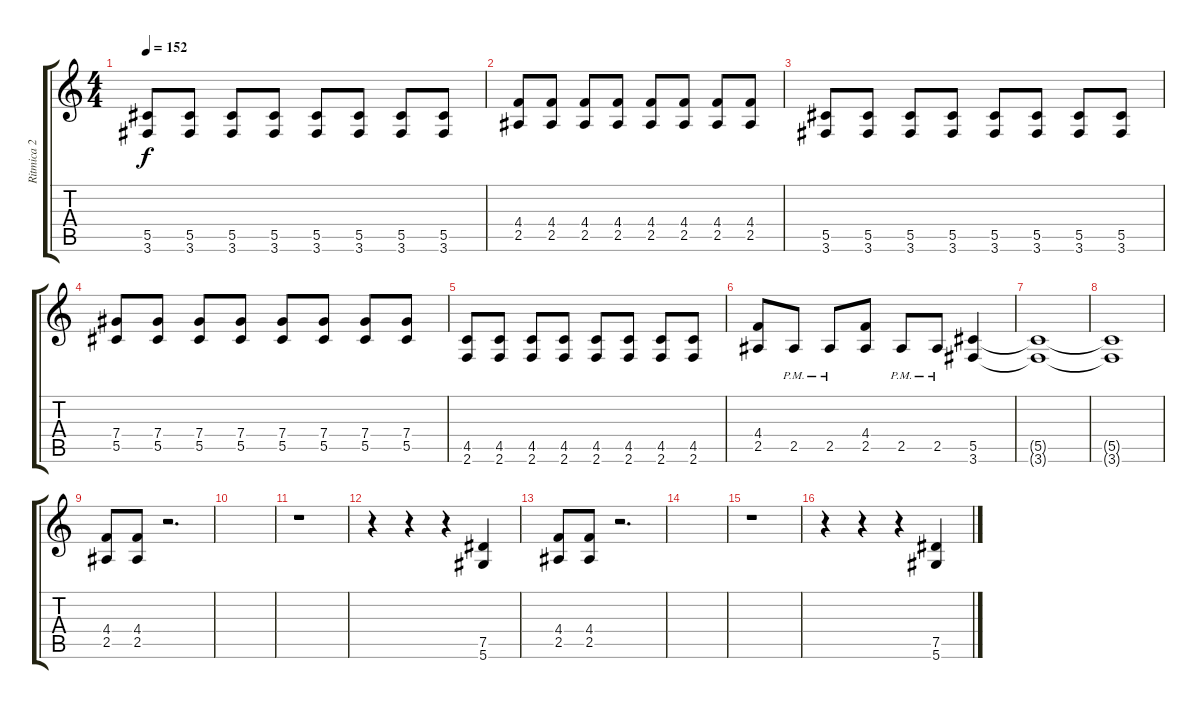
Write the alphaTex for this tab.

\track ("Ritmica 2" "Ritmica 2") {instrument distortionguitar}
\staff {score tabs}
\tuning (Eb4 Bb3 Gb3 Db3 Ab2 Eb2) {hide}
\ts (4 4)
\tempo 152
\clef g2
\ks c
(5.5 3.6).8{dy f} (5.5 3.6).8 (5.5 3.6).8 (5.5 3.6).8 (5.5 3.6).8 (5.5 3.6).8 (5.5 3.6).8 (5.5 3.6).8 |
(4.4 2.5).8 (4.4 2.5).8 (4.4 2.5).8 (4.4 2.5).8 (4.4 2.5).8 (4.4 2.5).8 (4.4 2.5).8 (4.4 2.5).8 |
(5.5 3.6).8 (5.5 3.6).8 (5.5 3.6).8 (5.5 3.6).8 (5.5 3.6).8 (5.5 3.6).8 (5.5 3.6).8 (5.5 3.6).8 |
(7.4 5.5).8 (7.4 5.5).8 (7.4 5.5).8 (7.4 5.5).8 (7.4 5.5).8 (7.4 5.5).8 (7.4 5.5).8 (7.4 5.5).8 |
(4.5 2.6).8 (4.5 2.6).8 (4.5 2.6).8 (4.5 2.6).8 (4.5 2.6).8 (4.5 2.6).8 (4.5 2.6).8 (4.5 2.6).8 |
(4.4 2.5).8 2.5{pm}.8 2.5{pm}.8 (4.4 2.5).8 2.5{pm}.8 2.5{pm}.8 (5.5 3.6).4 |
(5.5{t} 3.6{t}).1 |
(5.5{t} 3.6{t}).1 |
(4.4 2.5).8 (4.4 2.5).8 r.2{d} |
|
r.1 |
r.4 r.4 r.4 (7.5 5.6).4 |
(4.4 2.5).8 (4.4 2.5).8 r.2{d} |
|
r.1 |
r.4 r.4 r.4 (7.5 5.6).4
